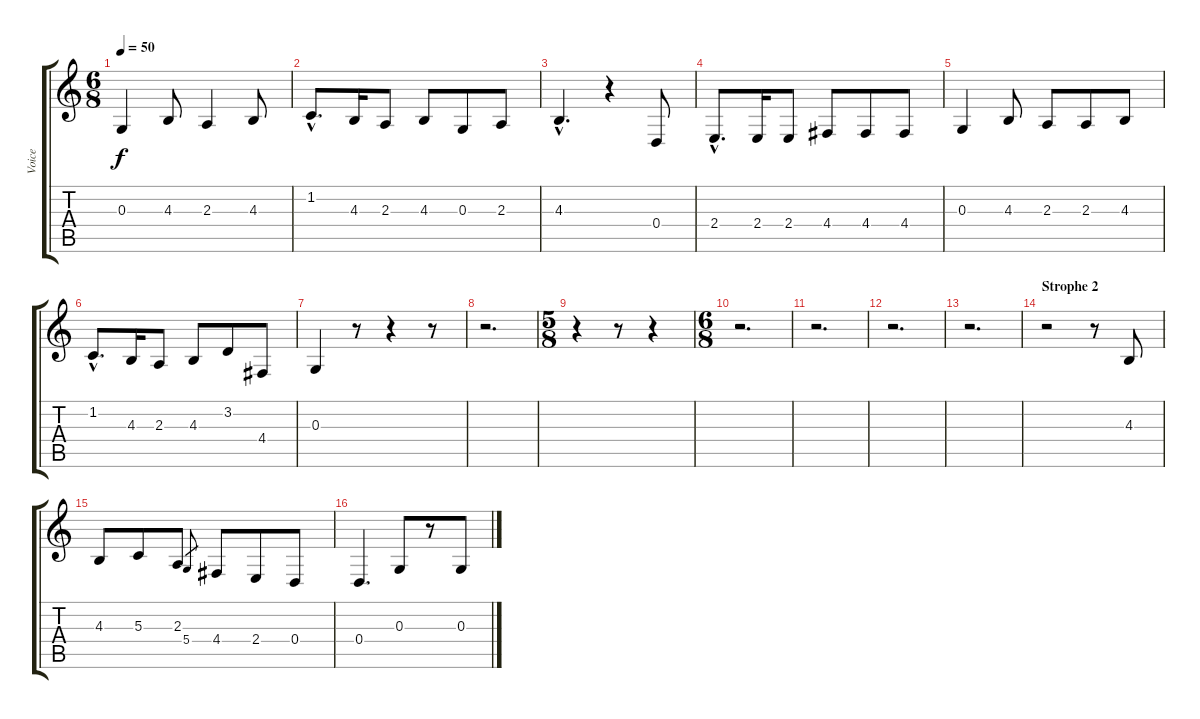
\track ("Voice" "Voice") {instrument flute}
\staff {score tabs}
\tuning (E4 B3 G3 D3 A2 E2) {hide}
\ts (6 8)
\tempo 50
\clef g2
\ks c
0.3.4{dy f} 4.3.8 2.3.4 4.3.8 |
1.2{hac}.8{d} 4.3.16 2.3.8 4.3.8 0.3.8 2.3.8 |
4.3{hac}.4{d} r.4 0.4.8 |
2.4{hac}.8{d} 2.4.16 2.4.8 4.4.8 4.4.8 4.4.8 |
0.3.4 4.3.8 2.3.8 2.3.8 4.3.8 |
1.2{hac}.8{d} 4.3.16 2.3.8 4.3.8 3.2.8 4.4.8 |
0.3.4 r.8 r.4 r.8 |
r.2{d} |
\ts (5 8)
r.4 r.8 r.4 |
\ts (6 8)
r.2{d} |
r.2{d} |
r.2{d} |
r.2{d} |
\section ("" "Strophe 2")
r.2 r.8 4.3.8 |
4.3.8 5.3.8 2.3.8 5.4.8{gr} 4.4.8 2.4.8 0.4.8 |
0.4.4{d} 0.3.8 r.8 0.3.8
